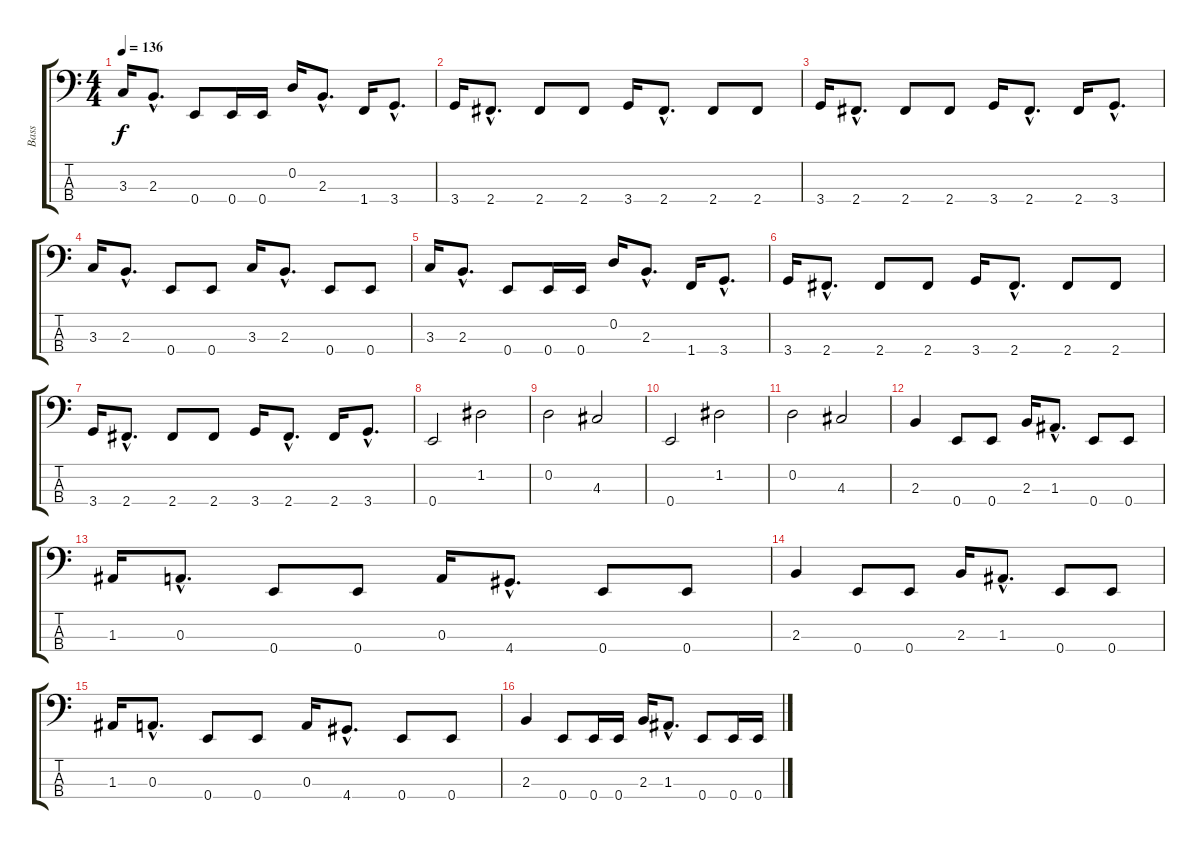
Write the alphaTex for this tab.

\track ("Bass" "Bass") {instrument electricbassfinger}
\staff {score tabs}
\tuning (G2 D2 A1 E1) {hide}
\ts (4 4)
\tempo 136
\clef f4
\ks c
3.3.16{dy f} 2.3{hac}.8{d} 0.4.8 0.4.16 0.4.16 0.2.16 2.3{hac}.8{d} 1.4.16 3.4{hac}.8{d} |
3.4.16 2.4{hac}.8{d} 2.4.8 2.4.8 3.4.16 2.4{hac}.8{d} 2.4.8 2.4.8 |
3.4.16 2.4{hac}.8{d} 2.4.8 2.4.8 3.4.16 2.4{hac}.8{d} 2.4.16 3.4{hac}.8{d} |
3.3.16 2.3{hac}.8{d} 0.4.8 0.4.8 3.3.16 2.3{hac}.8{d} 0.4.8 0.4.8 |
3.3.16 2.3{hac}.8{d} 0.4.8 0.4.16 0.4.16 0.2.16 2.3{hac}.8{d} 1.4.16 3.4{hac}.8{d} |
3.4.16 2.4{hac}.8{d} 2.4.8 2.4.8 3.4.16 2.4{hac}.8{d} 2.4.8 2.4.8 |
3.4.16 2.4{hac}.8{d} 2.4.8 2.4.8 3.4.16 2.4{hac}.8{d} 2.4.16 3.4{hac}.8{d} |
0.4.2 1.2.2 |
0.2.2 4.3.2 |
0.4.2 1.2.2 |
0.2.2 4.3.2 |
2.3.4 0.4.8 0.4.8 2.3.16 1.3{hac}.8{d} 0.4.8 0.4.8 |
1.3.16 0.3{hac}.8{d} 0.4.8 0.4.8 0.3.16 4.4{hac}.8{d} 0.4.8 0.4.8 |
2.3.4 0.4.8 0.4.8 2.3.16 1.3{hac}.8{d} 0.4.8 0.4.8 |
1.3.16 0.3{hac}.8{d} 0.4.8 0.4.8 0.3.16 4.4{hac}.8{d} 0.4.8 0.4.8 |
2.3.4 0.4.8 0.4.16 0.4.16 2.3.16 1.3{hac}.8{d} 0.4.8 0.4.16 0.4.16
